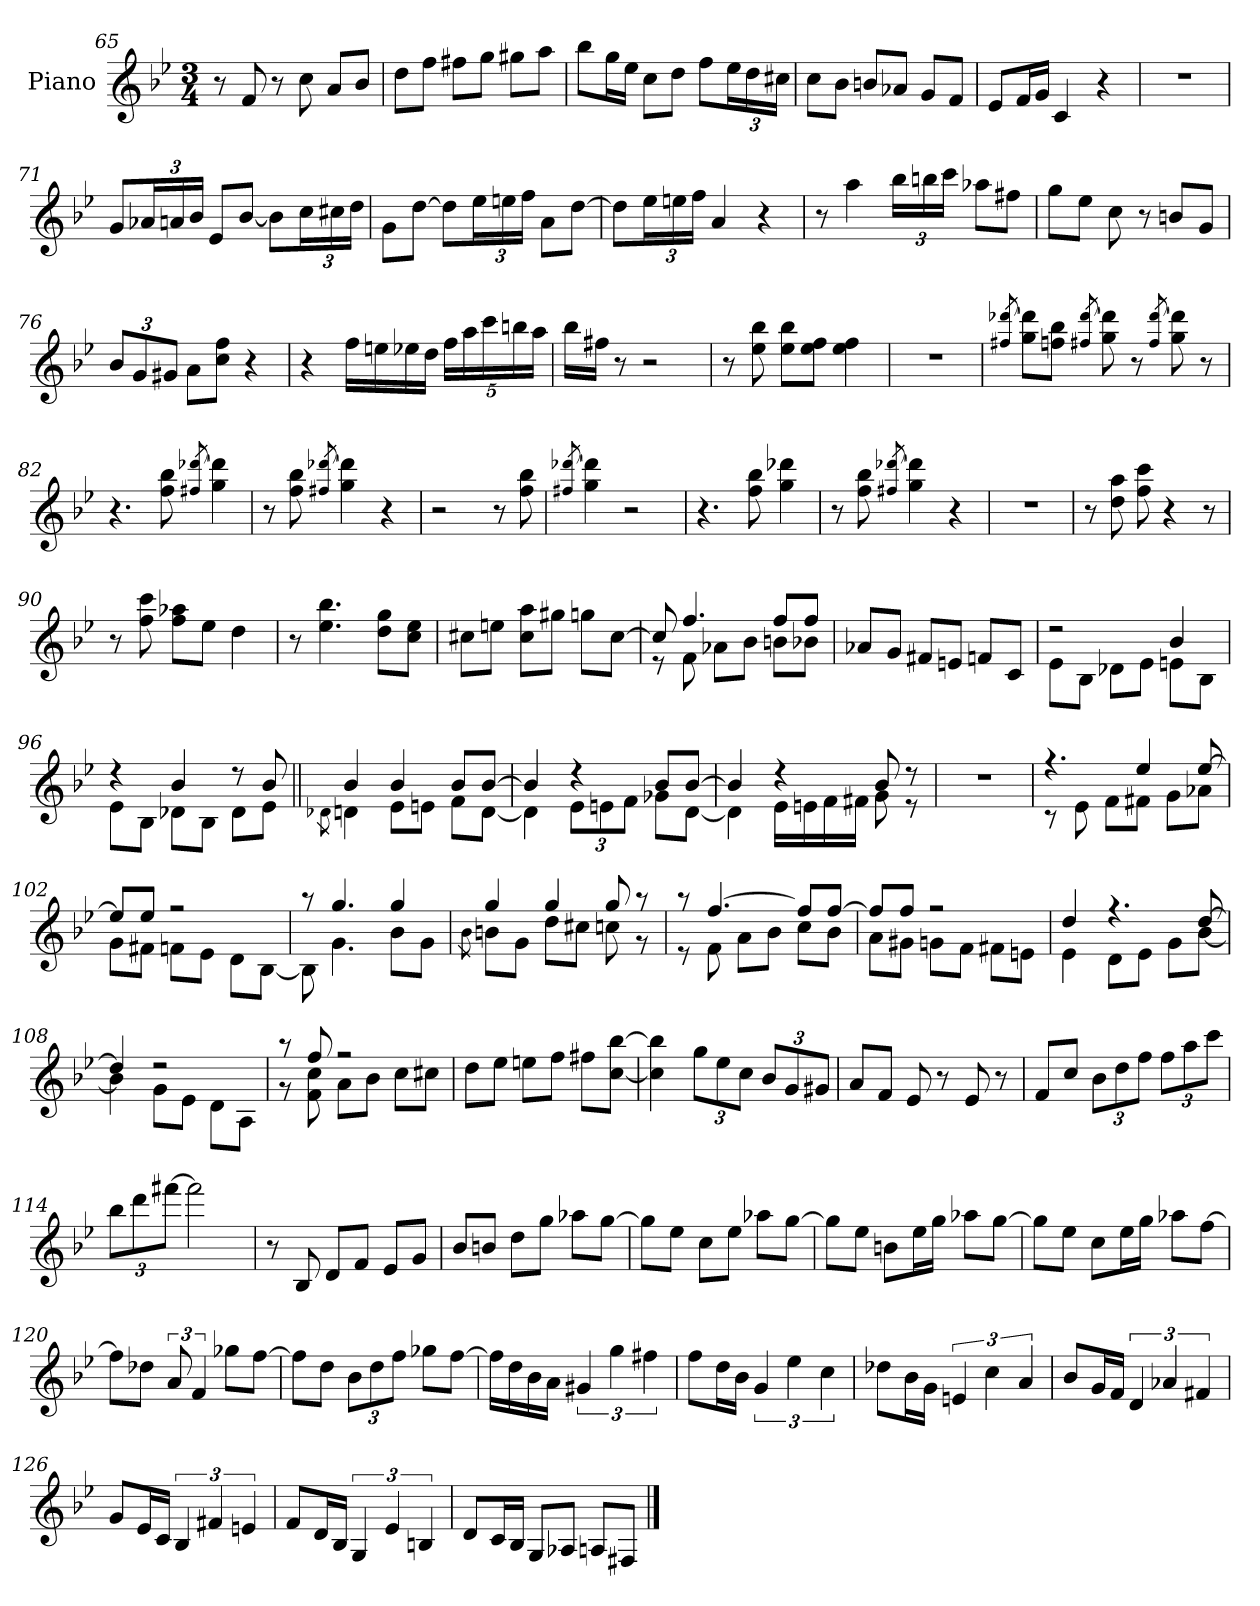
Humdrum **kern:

**kern
*part1
*staff1
*I"Piano
*I'Pno.
!!LO:PB:g=z
*clefG2
*k[b-e-]
*M3/4
=65
8r
8f/
8r
8cc\
8a/L
8b-/J
=66
8dd\L
8ff\J
8ff#X\L
8gg\J
8gg#X\L
8aa\J
=67
8bb-\L
16gg\L
16ee-\JJ
8cc\L
8dd\J
8ff\L
*Xbrackettup
24ee-\L
24dd\
24cc#X\JJ
=68
8cc\L
8b-\J
8bn/L
8a-X/J
8g/L
8f/J
!!LO:LB:g=z
=69
8e-/L
16f/L
16g/JJ
4c/
4r
=70
2.r
=71
8g/L
24a-X/L
24an/
24b-/JJ
8e-/L
[8b-/J
8b-\L]
24cc\L
24cc#X\
24dd\JJ
=72
8g\L
[8dd\J
8dd\L]
24ee-\L
24een\
24ff\JJ
8a\L
[8dd\J
!!LO:LB:g=z
=73
8dd\L]
24ee-\L
24een\
24ff\JJ
4a/
4r
=74
8r
4aa\
24bb-\LL
24bbn\
24ccc\JJ
8aa-X\L
8ff#X\J
=75
8gg\L
8ee-\J
8cc\
8r
8bn/L
8g/J
=76
12b-/L
12g/
12g#X/J
8a\L
8cc\ 8ff\J
4r
!!LO:LB:g=z
=77
4r
16ff\LL
16een\
16ee-X\
16dd\JJ
20ff\LL
20aa\
20ccc\
20bbn\
20aa\JJ
=78
16bb-\LL
16ff#X\JJ
8r
2r
=79
8r
8ee-\ 8bb-\
8ee-\ 8bb-\L
8ee-\ 8ff\J
4ee-\ 4ff\
=80
2.r
!!LO:LB:g=z
=81
8qff#X/ [8qddd-X/
8gg\ 8ddd-\]L
8ffn\ 8bb-\J
8qff#X/ [8qddd-/
8gg\ 8ddd-\]
8r
8qff#/ [8qddd-/
8gg\ 8ddd-\]
8r
=82
4.r
8ff\ 8bb-\
8qff#X/ [8qddd-X/
4gg\ 4ddd-\]
=83
8r
8ff\ 8bb-\
8qff#X/ [8qddd-X/
4gg\ 4ddd-\]
4r
=84
2r
8r
8ff\ 8bb-\
!!LO:LB:g=z
=85
8qff#X/ [8qddd-X/
4gg\ 4ddd-\]
2r
=86
4.r
8ff\ 8bb-\
4gg\ 4ddd-X\
=87
8r
8ff\ 8bb-\
8qff#X/ [8qddd-X/
4gg\ 4ddd-\]
4r
=88
2.r
!!LO:LB:g=z
=89
8r
8dd\ 8aa\
8ff\ 8ccc\
4r
8r
=90
8r
8ff\ 8ccc\
8ff\ 8aa-X\L
8ee-\J
4dd\
=91
8r
4.ee-\ 4.bb-\
8dd\ 8gg\L
8cc\ 8ee-\J
=92
8cc#X\L
8een\J
8cc#\ 8aa\L
8gg#X\J
8ggn\L
[8cc#\J
!!LO:LB:g=z
=93
*^
8cc#/]	8r
4.ff/	8f\
.	8a-X\L
.	8b-\J
8ff/L	8bn\L
8ff/J	8b-X\J
*v	*v
=94
8a-X/L
8g/J
8f#X/L
8en/J
8fn/L
8c/J
=95
*^
2r	8e-\L
.	8B-\J
.	8d-X\L
.	8e-\J
4b-/	8en\L
.	8B-\J
=96	=96
4r	8e-\L
.	8B-\J
4b-/	8d-X\L
.	8B-\J
8r	8d-\L
8b-/	8e-\J
!!LO:PB:g=z	!!
=97||	=97||
.	8qd-X\
4b-/	4dn\
4b-/	8e-\L
.	8en\J
8b-/L	8f\L
[8b-/J	[8d\J
=98	=98
4b-/]	4d\]
4r	12e-\L
.	12en\
.	12f\J
8b-/L	8g-X\L
[8b-/J	[8d\J
=99	=99
4b-/]	4d\]
4r	16e-\LL
.	16en\
.	16f\
.	16f#X\JJ
8b-/	8g\
8r	8r
*v	*v
=100
2.r
!!LO:LB:g=z
=101
*^
4.r	8r
.	8e-\
.	8f\L
4ee-/	8f#X\J
.	8g\L
[8ee-/	8a-X\J
=102	=102
8ee-/L]	8g\L
8ee-/J	8f#X\J
2r	8fn\L
.	8e-\J
.	8d\L
.	[8B-\J
=103	=103
8r	8B-\]
4.gg/	4.g\
4gg/	8b-\L
.	8g\J
=104	=104
.	8qb-\
4gg/	8bn\L
.	8g\J
4gg/	8dd\L
.	8cc#X\J
8gg/	8ccn\
8r	8r
!!LO:LB:g=z	!!
=105	=105
8r	8r
[4.ff/	8f\
.	8a\L
.	8b-\J
8ff/L]	8cc\L
[8ff/J	8b-\J
=106	=106
8ff/L]	8a\L
8ff/J	8g#X\J
2r	8gn\L
.	8f\J
.	8f#X\L
.	8en\J
=107	=107
4dd/	4e-\
4.r	8d\L
.	8e-\J
.	8g\L
[8dd/	[8b-\J
=108	=108
4dd/]	4b-\]
2r	8g\L
.	8e-\J
.	8d\L
.	8A\J
!!LO:LB:g=z	!!
=109	=109
8r	8r
8ff/	8f\ 8cc\
2r	8a\L
.	8b-\J
.	8cc\L
.	8cc#X\J
*v	*v
=110
8dd\L
8ee-\J
8een\L
8ff\J
8ff#X\L
[8cc\ [8bb-\J
=111
4cc\] 4bb-\]
12gg\L
12ee-\
12cc\J
12b-/L
12g/
12g#X/J
=112
8a/L
8f/J
8e-/
8r
8e-/
8r
!!LO:LB:g=z
=113
8f/L
8cc/J
12b-\L
12dd\
12ff\J
12ff\L
12aa\
12ccc\J
=114
12bb-\L
12ddd\
[12fff#X\J
2fff#\]
=115
8r
8B-/
8d/L
8f/J
8e-/L
8g/J
=116
8b-/L
8bn/J
8dd\L
8gg\J
8aa-X\L
[8gg\J
!!LO:LB:g=z
=117
8gg\L]
8ee-\J
8cc\L
8ee-\J
8aa-X\L
[8gg\J
=118
8gg\L]
8ee-\J
8bn\L
16ee-\L
16gg\JJ
8aa-X\L
[8gg\J
=119
8gg\L]
8ee-\J
8cc\L
16ee-\L
16gg\JJ
8aa-X\L
[8ff\J
=120
8ff\L]
8dd-X\J
*brackettup
12a/
6f/
8gg-X\L
[8ff\J
!!LO:LB:g=z
=121
8ff\L]
8dd\J
*Xbrackettup
12b-\L
12dd\
12ff\J
8gg-X\L
[8ff\J
=122
16ff\LL]
16dd\
16b-\
16a\JJ
*brackettup
6g#X/
6gg\
6ff#X\
=123
8ff\L
16dd\L
16b-\JJ
6g/
6ee-\
6cc\
=124
8dd-X\L
16b-\L
16g\JJ
6en/
6cc\
6a/
!!LO:LB:g=z
=125
8b-/L
16g/L
16f/JJ
6d/
6a-X/
6f#X/
=126
8g/L
16e-/L
16c/JJ
6B-/
6f#X/
6en/
=127
8f/L
16d/L
16B-/JJ
6G/
6e-/
6Bn/
=128
8d/L
16c/L
16B-/JJ
8G/L
8A-X/J
8An/L
8F#X/J
==
*-
